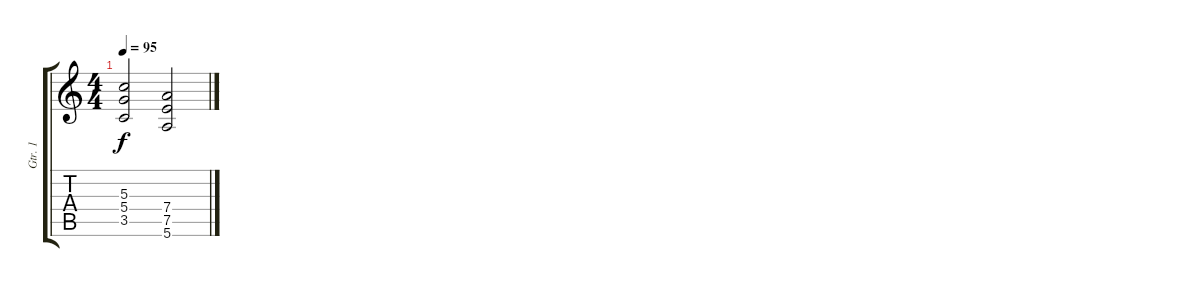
\track ("Gtr. 1" "Gtr. 1") {instrument distortionguitar}
\staff {score tabs}
\tuning (E4 B3 G3 D3 A2 E2) {hide}
\ts (4 4)
\tempo 95
\clef g2
\ks c
(5.3 5.4 3.5).2{dy f} (7.4 7.5 5.6).2
